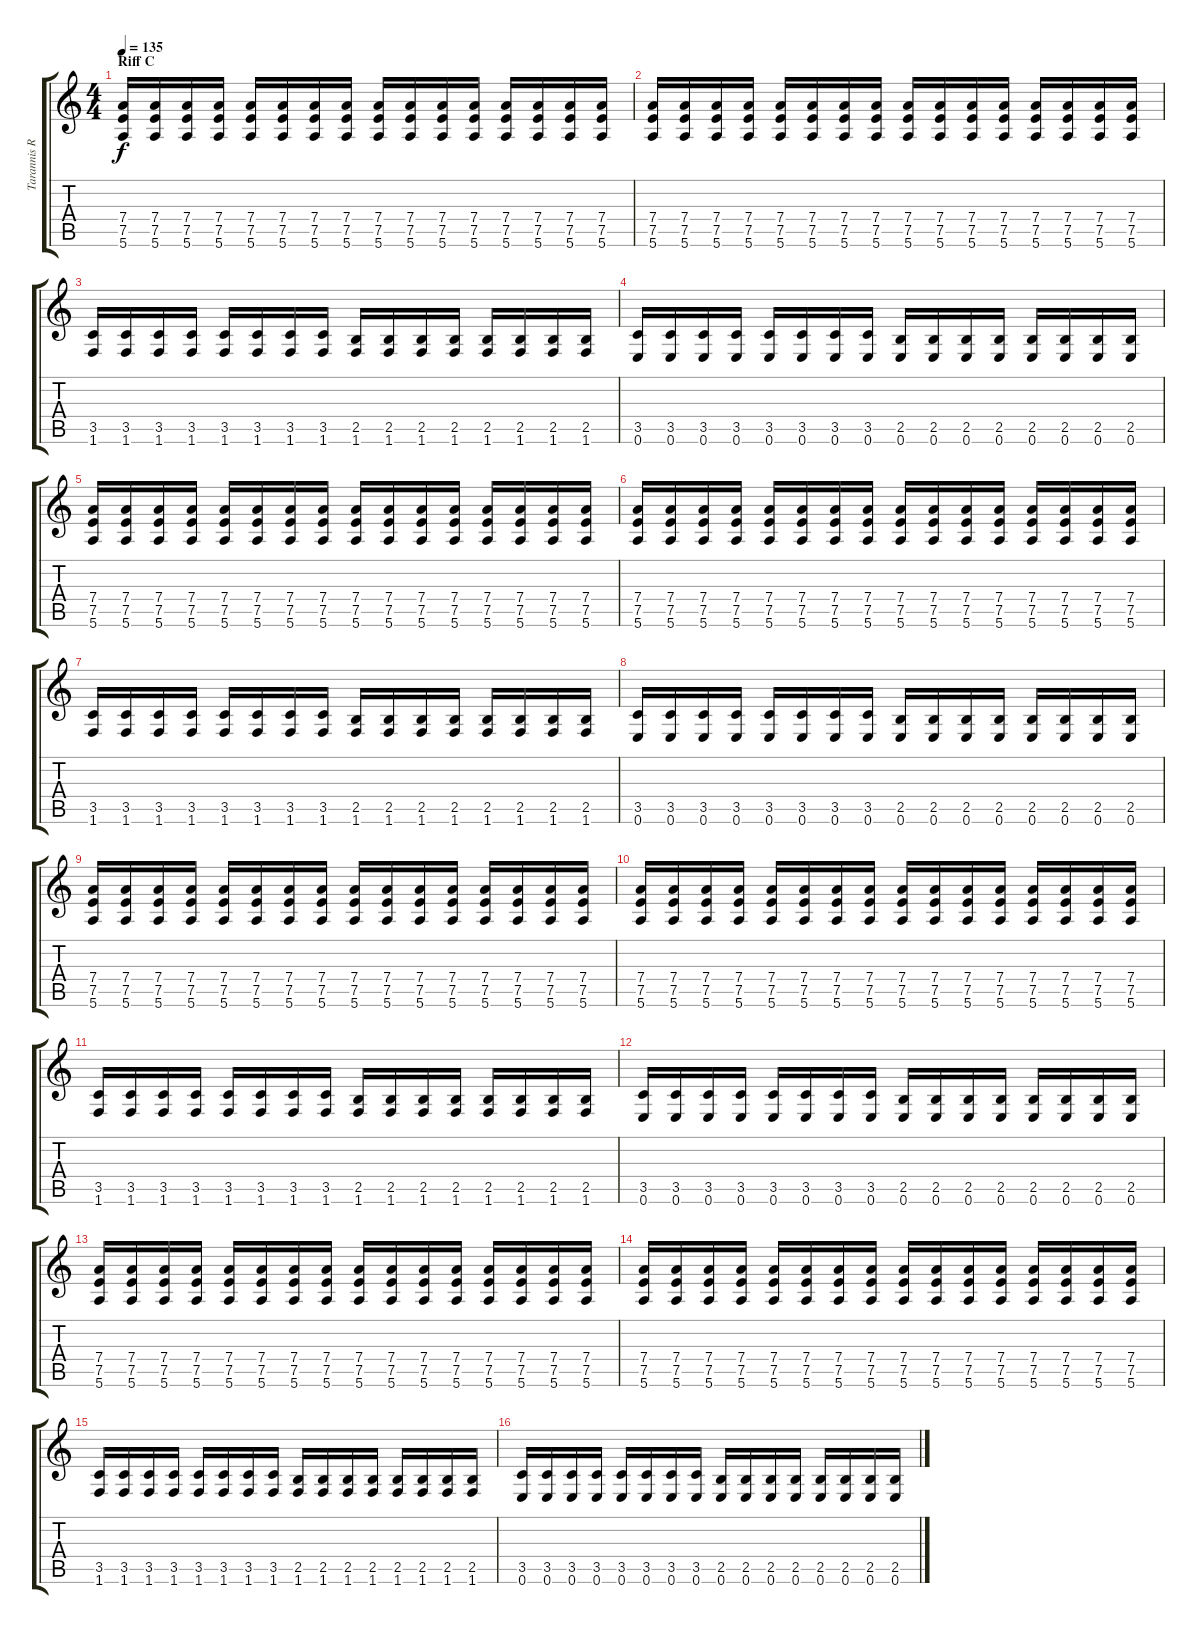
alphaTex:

\track ("Tarannis Rythm Guitar 1" "Tarannis R") {instrument distortionguitar}
\staff {score tabs}
\tuning (E4 B3 G3 D3 A2 E2) {hide}
\ts (4 4)
\section ("" "Riff C")
\tempo 135
\clef g2
\ks c
(7.4 7.5 5.6).16{dy f} (7.4 7.5 5.6).16 (7.4 7.5 5.6).16 (7.4 7.5 5.6).16 (7.4 7.5 5.6).16 (7.4 7.5 5.6).16 (7.4 7.5 5.6).16 (7.4 7.5 5.6).16 (7.4 7.5 5.6).16 (7.4 7.5 5.6).16 (7.4 7.5 5.6).16 (7.4 7.5 5.6).16 (7.4 7.5 5.6).16 (7.4 7.5 5.6).16 (7.4 7.5 5.6).16 (7.4 7.5 5.6).16 |
(7.4 7.5 5.6).16 (7.4 7.5 5.6).16 (7.4 7.5 5.6).16 (7.4 7.5 5.6).16 (7.4 7.5 5.6).16 (7.4 7.5 5.6).16 (7.4 7.5 5.6).16 (7.4 7.5 5.6).16 (7.4 7.5 5.6).16 (7.4 7.5 5.6).16 (7.4 7.5 5.6).16 (7.4 7.5 5.6).16 (7.4 7.5 5.6).16 (7.4 7.5 5.6).16 (7.4 7.5 5.6).16 (7.4 7.5 5.6).16 |
(3.5 1.6).16 (3.5 1.6).16 (3.5 1.6).16 (3.5 1.6).16 (3.5 1.6).16 (3.5 1.6).16 (3.5 1.6).16 (3.5 1.6).16 (2.5 1.6).16 (2.5 1.6).16 (2.5 1.6).16 (2.5 1.6).16 (2.5 1.6).16 (2.5 1.6).16 (2.5 1.6).16 (2.5 1.6).16 |
(3.5 0.6).16 (3.5 0.6).16 (3.5 0.6).16 (3.5 0.6).16 (3.5 0.6).16 (3.5 0.6).16 (3.5 0.6).16 (3.5 0.6).16 (2.5 0.6).16 (2.5 0.6).16 (2.5 0.6).16 (2.5 0.6).16 (2.5 0.6).16 (2.5 0.6).16 (2.5 0.6).16 (2.5 0.6).16 |
(7.4 7.5 5.6).16 (7.4 7.5 5.6).16 (7.4 7.5 5.6).16 (7.4 7.5 5.6).16 (7.4 7.5 5.6).16 (7.4 7.5 5.6).16 (7.4 7.5 5.6).16 (7.4 7.5 5.6).16 (7.4 7.5 5.6).16 (7.4 7.5 5.6).16 (7.4 7.5 5.6).16 (7.4 7.5 5.6).16 (7.4 7.5 5.6).16 (7.4 7.5 5.6).16 (7.4 7.5 5.6).16 (7.4 7.5 5.6).16 |
(7.4 7.5 5.6).16 (7.4 7.5 5.6).16 (7.4 7.5 5.6).16 (7.4 7.5 5.6).16 (7.4 7.5 5.6).16 (7.4 7.5 5.6).16 (7.4 7.5 5.6).16 (7.4 7.5 5.6).16 (7.4 7.5 5.6).16 (7.4 7.5 5.6).16 (7.4 7.5 5.6).16 (7.4 7.5 5.6).16 (7.4 7.5 5.6).16 (7.4 7.5 5.6).16 (7.4 7.5 5.6).16 (7.4 7.5 5.6).16 |
(3.5 1.6).16 (3.5 1.6).16 (3.5 1.6).16 (3.5 1.6).16 (3.5 1.6).16 (3.5 1.6).16 (3.5 1.6).16 (3.5 1.6).16 (2.5 1.6).16 (2.5 1.6).16 (2.5 1.6).16 (2.5 1.6).16 (2.5 1.6).16 (2.5 1.6).16 (2.5 1.6).16 (2.5 1.6).16 |
(3.5 0.6).16 (3.5 0.6).16 (3.5 0.6).16 (3.5 0.6).16 (3.5 0.6).16 (3.5 0.6).16 (3.5 0.6).16 (3.5 0.6).16 (2.5 0.6).16 (2.5 0.6).16 (2.5 0.6).16 (2.5 0.6).16 (2.5 0.6).16 (2.5 0.6).16 (2.5 0.6).16 (2.5 0.6).16 |
(7.4 7.5 5.6).16 (7.4 7.5 5.6).16 (7.4 7.5 5.6).16 (7.4 7.5 5.6).16 (7.4 7.5 5.6).16 (7.4 7.5 5.6).16 (7.4 7.5 5.6).16 (7.4 7.5 5.6).16 (7.4 7.5 5.6).16 (7.4 7.5 5.6).16 (7.4 7.5 5.6).16 (7.4 7.5 5.6).16 (7.4 7.5 5.6).16 (7.4 7.5 5.6).16 (7.4 7.5 5.6).16 (7.4 7.5 5.6).16 |
(7.4 7.5 5.6).16 (7.4 7.5 5.6).16 (7.4 7.5 5.6).16 (7.4 7.5 5.6).16 (7.4 7.5 5.6).16 (7.4 7.5 5.6).16 (7.4 7.5 5.6).16 (7.4 7.5 5.6).16 (7.4 7.5 5.6).16 (7.4 7.5 5.6).16 (7.4 7.5 5.6).16 (7.4 7.5 5.6).16 (7.4 7.5 5.6).16 (7.4 7.5 5.6).16 (7.4 7.5 5.6).16 (7.4 7.5 5.6).16 |
(3.5 1.6).16 (3.5 1.6).16 (3.5 1.6).16 (3.5 1.6).16 (3.5 1.6).16 (3.5 1.6).16 (3.5 1.6).16 (3.5 1.6).16 (2.5 1.6).16 (2.5 1.6).16 (2.5 1.6).16 (2.5 1.6).16 (2.5 1.6).16 (2.5 1.6).16 (2.5 1.6).16 (2.5 1.6).16 |
(3.5 0.6).16 (3.5 0.6).16 (3.5 0.6).16 (3.5 0.6).16 (3.5 0.6).16 (3.5 0.6).16 (3.5 0.6).16 (3.5 0.6).16 (2.5 0.6).16 (2.5 0.6).16 (2.5 0.6).16 (2.5 0.6).16 (2.5 0.6).16 (2.5 0.6).16 (2.5 0.6).16 (2.5 0.6).16 |
(7.4 7.5 5.6).16 (7.4 7.5 5.6).16 (7.4 7.5 5.6).16 (7.4 7.5 5.6).16 (7.4 7.5 5.6).16 (7.4 7.5 5.6).16 (7.4 7.5 5.6).16 (7.4 7.5 5.6).16 (7.4 7.5 5.6).16 (7.4 7.5 5.6).16 (7.4 7.5 5.6).16 (7.4 7.5 5.6).16 (7.4 7.5 5.6).16 (7.4 7.5 5.6).16 (7.4 7.5 5.6).16 (7.4 7.5 5.6).16 |
(7.4 7.5 5.6).16 (7.4 7.5 5.6).16 (7.4 7.5 5.6).16 (7.4 7.5 5.6).16 (7.4 7.5 5.6).16 (7.4 7.5 5.6).16 (7.4 7.5 5.6).16 (7.4 7.5 5.6).16 (7.4 7.5 5.6).16 (7.4 7.5 5.6).16 (7.4 7.5 5.6).16 (7.4 7.5 5.6).16 (7.4 7.5 5.6).16 (7.4 7.5 5.6).16 (7.4 7.5 5.6).16 (7.4 7.5 5.6).16 |
(3.5 1.6).16 (3.5 1.6).16 (3.5 1.6).16 (3.5 1.6).16 (3.5 1.6).16 (3.5 1.6).16 (3.5 1.6).16 (3.5 1.6).16 (2.5 1.6).16 (2.5 1.6).16 (2.5 1.6).16 (2.5 1.6).16 (2.5 1.6).16 (2.5 1.6).16 (2.5 1.6).16 (2.5 1.6).16 |
(3.5 0.6).16 (3.5 0.6).16 (3.5 0.6).16 (3.5 0.6).16 (3.5 0.6).16 (3.5 0.6).16 (3.5 0.6).16 (3.5 0.6).16 (2.5 0.6).16 (2.5 0.6).16 (2.5 0.6).16 (2.5 0.6).16 (2.5 0.6).16 (2.5 0.6).16 (2.5 0.6).16 (2.5 0.6).16
